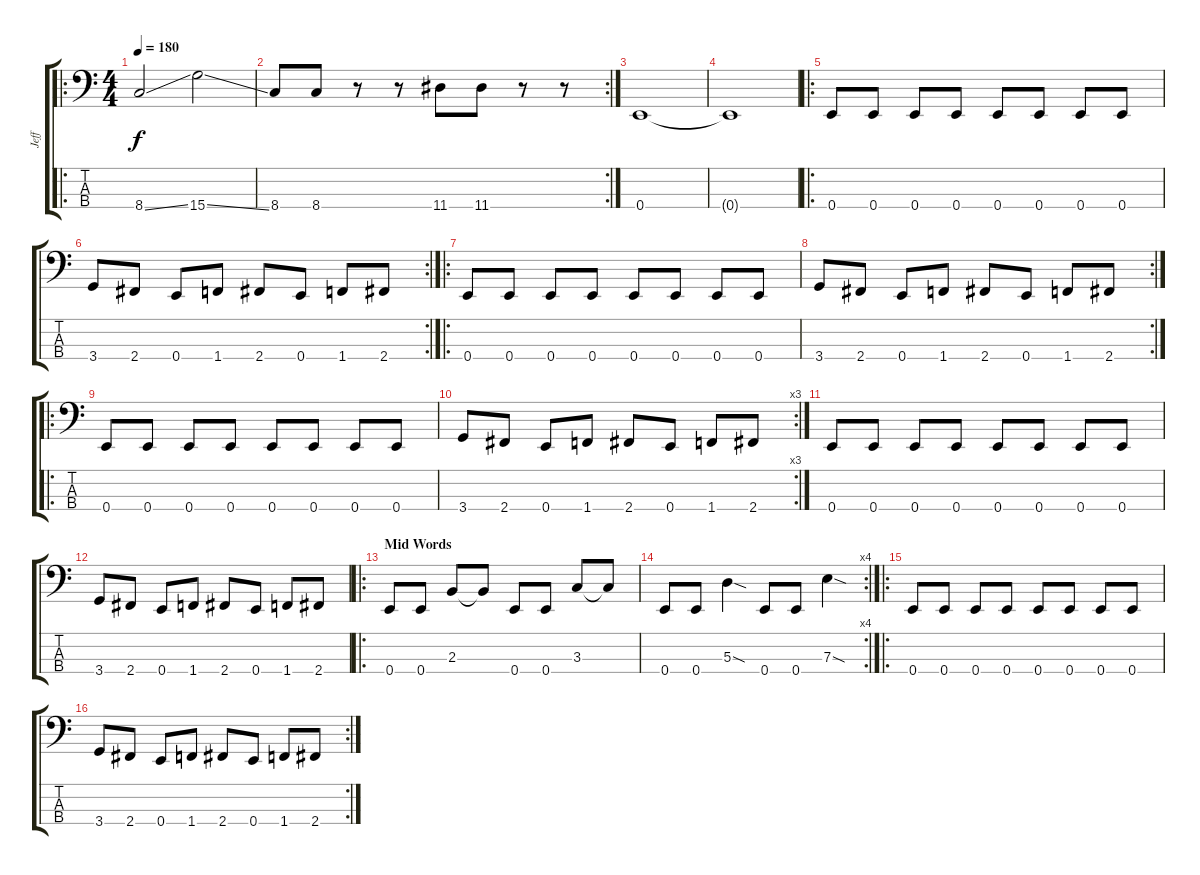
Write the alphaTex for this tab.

\track ("Jeff" "Jeff") {instrument electricbassfinger}
\staff {score tabs}
\tuning (G2 D2 A1 E1) {hide}
\ro
\ts (4 4)
\tempo 180
\clef f4
\ks c
8.4{ss}.2{dy f} 15.4{ss}.2 |
\rc 2
8.4.8 8.4.8 r.8 r.8 11.4.8 11.4.8 r.8 r.8 |
0.4.1 |
0.4{t}.1 |
\ro
0.4.8 0.4.8 0.4.8 0.4.8 0.4.8 0.4.8 0.4.8 0.4.8 |
\rc 2
3.4.8 2.4.8 0.4.8 1.4.8 2.4.8 0.4.8 1.4.8 2.4.8 |
\ro
0.4.8 0.4.8 0.4.8 0.4.8 0.4.8 0.4.8 0.4.8 0.4.8 |
\rc 2
3.4.8 2.4.8 0.4.8 1.4.8 2.4.8 0.4.8 1.4.8 2.4.8 |
\ro
0.4.8 0.4.8 0.4.8 0.4.8 0.4.8 0.4.8 0.4.8 0.4.8 |
\rc 3
3.4.8 2.4.8 0.4.8 1.4.8 2.4.8 0.4.8 1.4.8 2.4.8 |
0.4.8 0.4.8 0.4.8 0.4.8 0.4.8 0.4.8 0.4.8 0.4.8 |
3.4.8 2.4.8 0.4.8 1.4.8 2.4.8 0.4.8 1.4.8 2.4.8 |
\ro
\section ("" "Mid Words")
0.4.8 0.4.8 2.3.8 2.3{t}.8 0.4.8 0.4.8 3.3.8 3.3{t}.8 |
\rc 4
0.4.8 0.4.8 5.3{sod}.4 0.4.8 0.4.8 7.3{sod}.4 |
\ro
0.4.8 0.4.8 0.4.8 0.4.8 0.4.8 0.4.8 0.4.8 0.4.8 |
\rc 2
3.4.8 2.4.8 0.4.8 1.4.8 2.4.8 0.4.8 1.4.8 2.4.8
